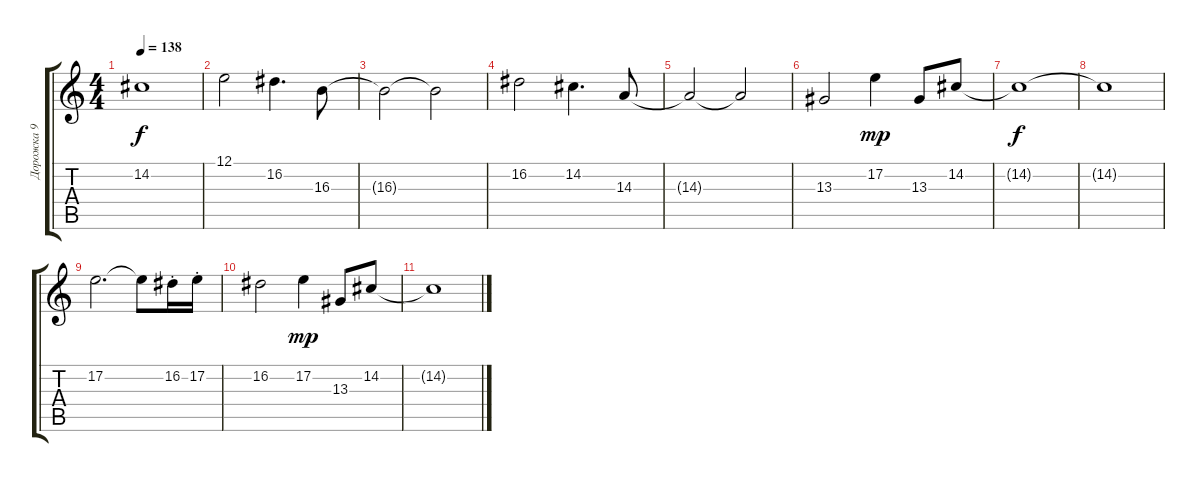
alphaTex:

\track ("Дорожка 9" "Дорожка 9") {instrument stringensemble1}
\staff {score tabs}
\tuning (E4 B3 G3 D3 A2 E2) {hide}
\ts (4 4)
\tempo 138
\clef g2
\ks c
14.2.1{dy f} |
12.1.2 16.2.4{d} 16.3.8 |
16.3{t}.2 16.3{t}.2 |
16.2.2 14.2.4{d} 14.3.8 |
14.3{t}.2 14.3{t}.2 |
13.3.2 17.2.4{dy mp} 13.3.8 14.2.8 |
14.2{t}.1{dy f} |
14.2{t}.1 |
17.2.2{d} 17.2{t}.8 16.2{st}.16 17.2{st}.16 |
16.2.2 17.2.4{dy mp} 13.3.8 14.2.8 |
14.2{t}.1
